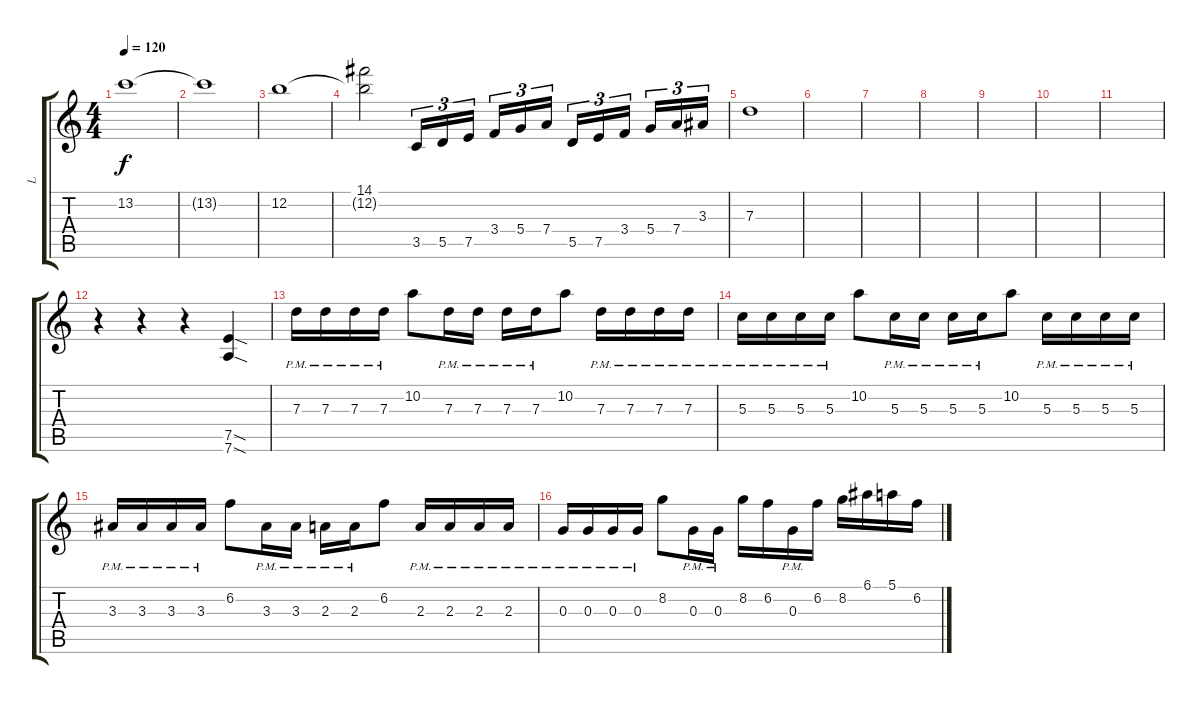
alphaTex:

\track ("L" "L") {instrument distortionguitar}
\staff {score tabs}
\tuning (E4 B3 G3 D3 A2 D2) {hide}
\ts (4 4)
\tempo 120
\clef g2
\ks c
13.2.1{dy f} |
13.2{t}.1 |
12.2.1 |
(14.1 12.2{t}).2 3.5.16{tu (3 2)} 5.5.16{tu (3 2)} 7.5.16{tu (3 2) beam splitsecondary} 3.4.16{tu (3 2)} 5.4.16{tu (3 2)} 7.4.16{tu (3 2)} 5.5.16{tu (3 2)} 7.5.16{tu (3 2)} 3.4.16{tu (3 2) beam splitsecondary} 5.4.16{tu (3 2)} 7.4.16{tu (3 2)} 3.3.16{tu (3 2)} |
7.3.1 |
|
|
|
|
|
|
r.4 r.4 r.4 (7.5{sod} 7.6{sod}).4 |
7.3{pm}.16 7.3{pm}.16 7.3{pm}.16 7.3{pm}.16 10.2.8 7.3{pm}.16 7.3{pm}.16 7.3{pm}.16 7.3{pm}.16 10.2.8 7.3{pm}.16 7.3{pm}.16 7.3{pm}.16 7.3{pm}.16 |
5.3{pm}.16 5.3{pm}.16 5.3{pm}.16 5.3{pm}.16 10.2.8 5.3{pm}.16 5.3{pm}.16 5.3{pm}.16 5.3{pm}.16 10.2.8 5.3{pm}.16 5.3{pm}.16 5.3{pm}.16 5.3{pm}.16 |
3.3{pm}.16 3.3{pm}.16 3.3{pm}.16 3.3{pm}.16 6.2.8 3.3{pm}.16 3.3{pm}.16 2.3{pm}.16 2.3{pm}.16 6.2.8 2.3{pm}.16 2.3{pm}.16 2.3{pm}.16 2.3{pm}.16 |
0.3{pm}.16 0.3{pm}.16 0.3{pm}.16 0.3{pm}.16 8.2.8 0.3{pm}.16 0.3{pm}.16 8.2.16 6.2.16 0.3{pm}.16 6.2.16 8.2.16 6.1.16 5.1.16 6.2.16
